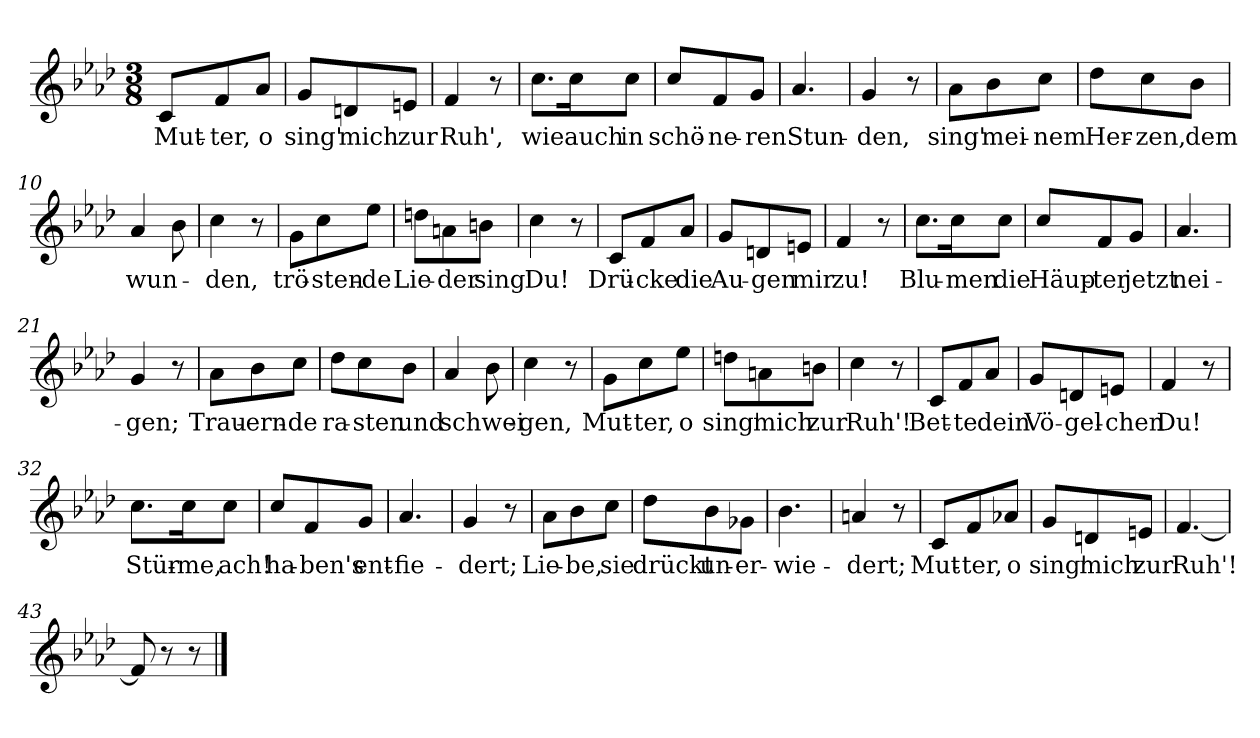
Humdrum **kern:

**kern	**text
*part1	*part1
*staff1	*staff1
*clefG2	*
*k[b-e-a-d-]	*
*M3/8	*
=1	=1
!	!LO:LY:b
8c/L	Mut-
!	!LO:LY:b
8f/	-ter,
!	!LO:LY:b
8a-/J	o
=2	=2
!	!LO:LY:b
8g/L	sing'
!	!LO:LY:b
8dn/	mich
!	!LO:LY:b
8en/J	zur
=3	=3
!	!LO:LY:b
4f/	Ruh',
8r	.
=4	=4
!	!LO:LY:b
8.cc\L	wie
!	!LO:LY:b
16cc\K	auch
!	!LO:LY:b
8cc\J	in
=5	=5
!	!LO:LY:b
8cc/L	schö-
!	!LO:LY:b
8f/	-ne-
!	!LO:LY:b
8g/J	-ren
=6	=6
!	!LO:LY:b
4.a-/	Stun-
=7	=7
!	!LO:LY:b
4g/	-den,
8r	.
=8	=8
!	!LO:LY:b
8a-\L	sing'
!	!LO:LY:b
8b-\	mei-
!	!LO:LY:b
8cc\J	-nem
=9	=9
!	!LO:LY:b
8dd-\L	Her-
!	!LO:LY:b
8cc\	-zen,
!	!LO:LY:b
8b-\J	dem
!!LO:LB:g=z
=10	=10
!	!LO:LY:b
4a-/	wun-
8b-\	.
=11	=11
!	!LO:LY:b
4cc\	-den,
8r	.
=12	=12
!	!LO:LY:b
8g\L	trö-
!	!LO:LY:b
8cc\	-sten-
!	!LO:LY:b
8ee-\J	-de
=13	=13
!	!LO:LY:b
8ddn\L	Lie-
!	!LO:LY:b
8an\	-der
!	!LO:LY:b
8bn\J	sing'
=14	=14
!	!LO:LY:b
4cc\	Du!
8r	.
=15	=15
!	!LO:LY:b
8c/L	Drü-
!	!LO:LY:b
8f/	-cke
!	!LO:LY:b
8a-/J	die
=16	=16
!	!LO:LY:b
8g/L	Au-
!	!LO:LY:b
8dn/	-gen
!	!LO:LY:b
8en/J	mir
=17	=17
!	!LO:LY:b
4f/	zu!
8r	.
=18	=18
!	!LO:LY:b
8.cc\L	Blu-
!	!LO:LY:b
16cc\K	-men
!	!LO:LY:b
8cc\J	die
=19	=19
!	!LO:LY:b
8cc/L	Häup-
!	!LO:LY:b
8f/	-ter
!	!LO:LY:b
8g/J	jetzt
!!LO:LB:g=z
=20	=20
!	!LO:LY:b
4.a-/	nei-
=21	=21
!	!LO:LY:b
4g/	-gen;
8r	.
=22	=22
!	!LO:LY:b
8a-\L	Trau-
!	!LO:LY:b
8b-\	-ern-
!	!LO:LY:b
8cc\J	-de
=23	=23
!	!LO:LY:b
8dd-\L	ra-
!	!LO:LY:b
8cc\	-sten
!	!LO:LY:b
8b-\J	und
=24	=24
!	!LO:LY:b
4a-/	schwei-
8b-\	.
=25	=25
!	!LO:LY:b
4cc\	-gen,
8r	.
=26	=26
!	!LO:LY:b
8g\L	Mut-
!	!LO:LY:b
8cc\	-ter,
!	!LO:LY:b
8ee-\J	o
=27	=27
!	!LO:LY:b
8ddn\L	sing'
!	!LO:LY:b
8an\	mich
!	!LO:LY:b
8bn\J	zur
=28	=28
!	!LO:LY:b
4cc\	Ruh'!
8r	.
=29	=29
!	!LO:LY:b
8c/L	Bet-
!	!LO:LY:b
8f/	-te
!	!LO:LY:b
8a-/J	dein
!!LO:LB:g=z
=30	=30
!	!LO:LY:b
8g/L	Vö-
!	!LO:LY:b
8dn/	-gel-
!	!LO:LY:b
8en/J	-chen
=31	=31
!	!LO:LY:b
4f/	Du!
8r	.
=32	=32
!	!LO:LY:b
8.cc\L	Stür-
!	!LO:LY:b
16cc\K	-me,
!	!LO:LY:b
8cc\J	ach!
=33	=33
!	!LO:LY:b
8cc/L	ha-
!	!LO:LY:b
8f/	-ben's
!	!LO:LY:b
8g/J	ent-
=34	=34
!	!LO:LY:b
4.a-/	-fie-
=35	=35
!	!LO:LY:b
4g/	-dert;
8r	.
=36	=36
!	!LO:LY:b
8a-\L	Lie-
!	!LO:LY:b
8b-\	-be,
!	!LO:LY:b
8cc\J	sie
=37	=37
!	!LO:LY:b
8dd-\L	drückt
!	!LO:LY:b
8b-\	un-
!	!LO:LY:b
8g-X\J	-er-
=38	=38
!	!LO:LY:b
4.b-\	-wie-
=39	=39
!	!LO:LY:b
4an/	-dert;
8r	.
!!LO:LB:g=z
=40	=40
!	!LO:LY:b
8c/L	Mut-
!	!LO:LY:b
8f/	-ter,
!	!LO:LY:b
8a-X/J	o
=41	=41
!	!LO:LY:b
8g/L	sing'
!	!LO:LY:b
8dn/	mich
!	!LO:LY:b
8en/J	zur
=42	=42
!	!LO:LY:b
[4.f/	Ruh'!
=43	=43
8f/]	.
8r	.
8r	.
==	==
*-	*-
